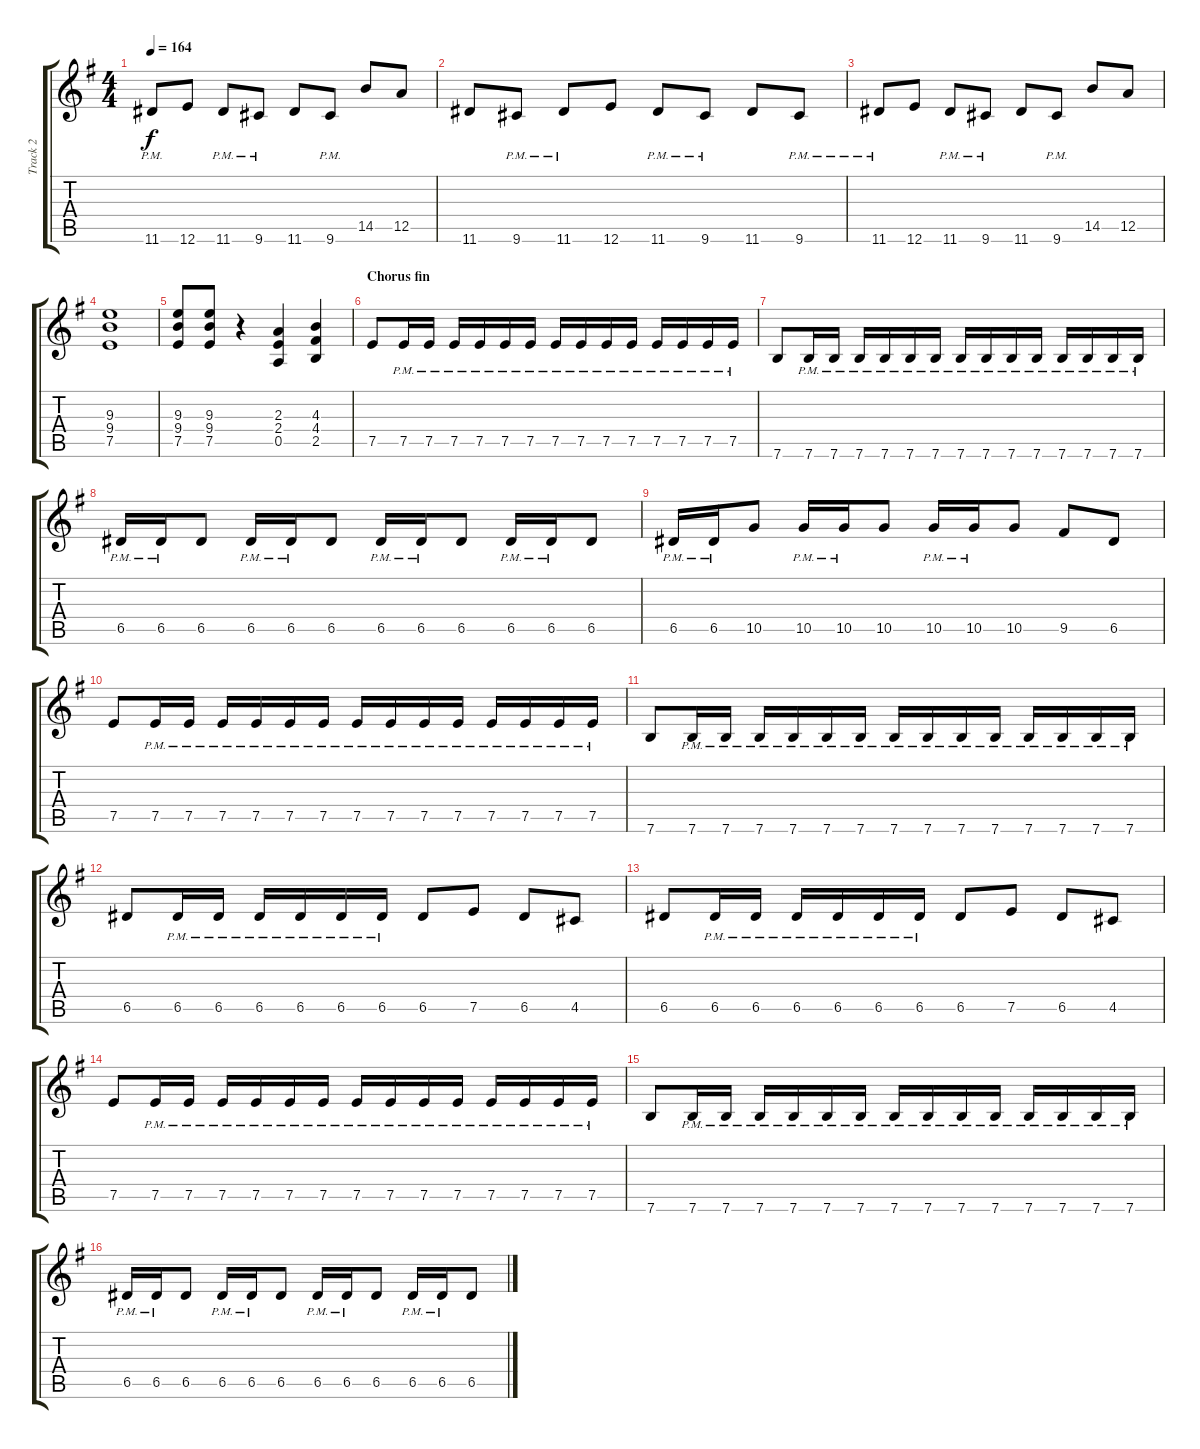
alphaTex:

\track ("Track 2" "Track 2") {instrument distortionguitar}
\staff {score tabs}
\tuning (E4 B3 G3 D3 A2 E2) {hide}
\ts (4 4)
\tempo 164
\clef g2
\ks eminor
11.6{pm}.8{dy f} 12.6.8 11.6{pm}.8 9.6{pm}.8 11.6.8 9.6{pm}.8 14.5.8 12.5.8 |
11.6.8 9.6{pm}.8 11.6{pm}.8 12.6.8 11.6{pm}.8 9.6{pm}.8 11.6.8 9.6{pm}.8 |
11.6{pm}.8 12.6.8 11.6{pm}.8 9.6{pm}.8 11.6.8 9.6{pm}.8 14.5.8 12.5.8 |
(9.3 9.4 7.5).1 |
(9.3 9.4 7.5).8 (9.3 9.4 7.5).8 r.4 (2.3 2.4 0.5).4 (4.3 4.4 2.5).4 |
\section ("" "Chorus fin")
7.5.8 7.5{pm}.16 7.5{pm}.16 7.5{pm}.16 7.5{pm}.16 7.5{pm}.16 7.5{pm}.16 7.5{pm}.16 7.5{pm}.16 7.5{pm}.16 7.5{pm}.16 7.5{pm}.16 7.5{pm}.16 7.5{pm}.16 7.5{pm}.16 |
7.6.8 7.6{pm}.16 7.6{pm}.16 7.6{pm}.16 7.6{pm}.16 7.6{pm}.16 7.6{pm}.16 7.6{pm}.16 7.6{pm}.16 7.6{pm}.16 7.6{pm}.16 7.6{pm}.16 7.6{pm}.16 7.6{pm}.16 7.6{pm}.16 |
6.5{pm}.16 6.5{pm}.16 6.5.8 6.5{pm}.16 6.5{pm}.16 6.5.8 6.5{pm}.16 6.5{pm}.16 6.5.8 6.5{pm}.16 6.5{pm}.16 6.5.8 |
6.5{pm}.16 6.5{pm}.16 10.5.8 10.5{pm}.16 10.5{pm}.16 10.5.8 10.5{pm}.16 10.5{pm}.16 10.5.8 9.5.8 6.5.8 |
7.5.8 7.5{pm}.16 7.5{pm}.16 7.5{pm}.16 7.5{pm}.16 7.5{pm}.16 7.5{pm}.16 7.5{pm}.16 7.5{pm}.16 7.5{pm}.16 7.5{pm}.16 7.5{pm}.16 7.5{pm}.16 7.5{pm}.16 7.5{pm}.16 |
7.6.8 7.6{pm}.16 7.6{pm}.16 7.6{pm}.16 7.6{pm}.16 7.6{pm}.16 7.6{pm}.16 7.6{pm}.16 7.6{pm}.16 7.6{pm}.16 7.6{pm}.16 7.6{pm}.16 7.6{pm}.16 7.6{pm}.16 7.6{pm}.16 |
6.5.8 6.5{pm}.16 6.5{pm}.16 6.5{pm}.16 6.5{pm}.16 6.5{pm}.16 6.5{pm}.16 6.5.8 7.5.8 6.5.8 4.5.8 |
6.5.8 6.5{pm}.16 6.5{pm}.16 6.5{pm}.16 6.5{pm}.16 6.5{pm}.16 6.5{pm}.16 6.5.8 7.5.8 6.5.8 4.5.8 |
7.5.8 7.5{pm}.16 7.5{pm}.16 7.5{pm}.16 7.5{pm}.16 7.5{pm}.16 7.5{pm}.16 7.5{pm}.16 7.5{pm}.16 7.5{pm}.16 7.5{pm}.16 7.5{pm}.16 7.5{pm}.16 7.5{pm}.16 7.5{pm}.16 |
7.6.8 7.6{pm}.16 7.6{pm}.16 7.6{pm}.16 7.6{pm}.16 7.6{pm}.16 7.6{pm}.16 7.6{pm}.16 7.6{pm}.16 7.6{pm}.16 7.6{pm}.16 7.6{pm}.16 7.6{pm}.16 7.6{pm}.16 7.6{pm}.16 |
6.5{pm}.16 6.5{pm}.16 6.5.8 6.5{pm}.16 6.5{pm}.16 6.5.8 6.5{pm}.16 6.5{pm}.16 6.5.8 6.5{pm}.16 6.5{pm}.16 6.5.8
